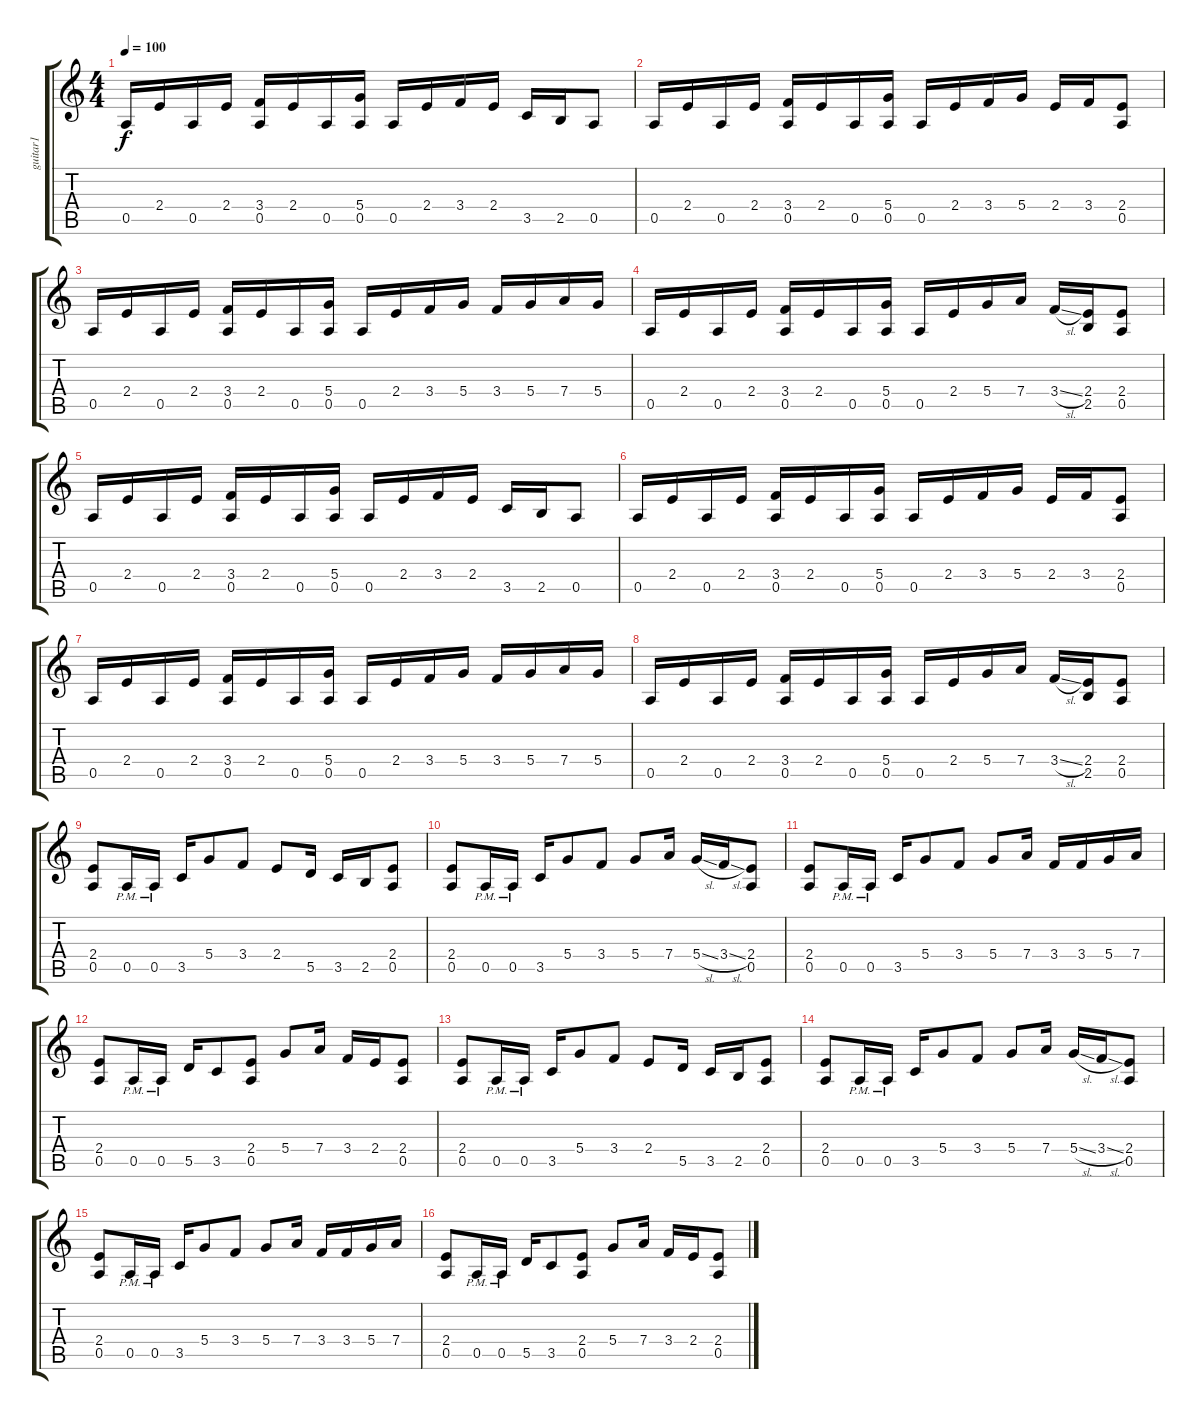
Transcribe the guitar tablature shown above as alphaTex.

\track ("guitar1" "guitar1") {instrument distortionguitar}
\staff {score tabs}
\tuning (E4 B3 G3 D3 A2 E2) {hide}
\ts (4 4)
\tempo 100
\clef g2
\ks c
0.5.16{dy f instrument distortionguitar} 2.4.16 0.5.16 2.4.16 (3.4 0.5).16 2.4.16 0.5.16 (5.4 0.5).16 0.5.16 2.4.16 3.4.16 2.4.16 3.5.16 2.5.16 0.5.8 |
0.5.16 2.4.16 0.5.16 2.4.16 (3.4 0.5).16 2.4.16 0.5.16 (5.4 0.5).16 0.5.16 2.4.16 3.4.16 5.4.16 2.4.16 3.4.16 (2.4 0.5).8 |
0.5.16 2.4.16 0.5.16 2.4.16 (3.4 0.5).16 2.4.16 0.5.16 (5.4 0.5).16 0.5.16 2.4.16 3.4.16 5.4.16 3.4.16 5.4.16 7.4.16 5.4.16 |
0.5.16 2.4.16 0.5.16 2.4.16 (3.4 0.5).16 2.4.16 0.5.16 (5.4 0.5).16 0.5.16 2.4.16 5.4.16 7.4.16 3.4{sl}.16 (2.4 2.5).16 (2.4 0.5).8 |
0.5.16 2.4.16 0.5.16 2.4.16 (3.4 0.5).16 2.4.16 0.5.16 (5.4 0.5).16 0.5.16 2.4.16 3.4.16 2.4.16 3.5.16 2.5.16 0.5.8 |
0.5.16 2.4.16 0.5.16 2.4.16 (3.4 0.5).16 2.4.16 0.5.16 (5.4 0.5).16 0.5.16 2.4.16 3.4.16 5.4.16 2.4.16 3.4.16 (2.4 0.5).8 |
0.5.16 2.4.16 0.5.16 2.4.16 (3.4 0.5).16 2.4.16 0.5.16 (5.4 0.5).16 0.5.16 2.4.16 3.4.16 5.4.16 3.4.16 5.4.16 7.4.16 5.4.16 |
0.5.16 2.4.16 0.5.16 2.4.16 (3.4 0.5).16 2.4.16 0.5.16 (5.4 0.5).16 0.5.16 2.4.16 5.4.16 7.4.16 3.4{sl}.16 (2.4 2.5).16 (2.4 0.5).8 |
(2.4 0.5).8 0.5{pm}.16 0.5{pm}.16 3.5.16 5.4.8 3.4.8 2.4.8 5.5.16 3.5.16 2.5.16 (2.4 0.5).8 |
(2.4 0.5).8 0.5{pm}.16 0.5{pm}.16 3.5.16 5.4.8 3.4.8 5.4.8 7.4.16 5.4{sl}.16 3.4{sl}.16 (2.4 0.5).8 |
(2.4 0.5).8 0.5{pm}.16 0.5{pm}.16 3.5.16 5.4.8 3.4.8 5.4.8 7.4.16 3.4.16 3.4.16 5.4.16 7.4.16 |
(2.4 0.5).8 0.5{pm}.16 0.5{pm}.16 5.5.16 3.5.8 (2.4 0.5).8 5.4.8 7.4.16 3.4.16 2.4.16 (2.4 0.5).8 |
(2.4 0.5).8 0.5{pm}.16 0.5{pm}.16 3.5.16 5.4.8 3.4.8 2.4.8 5.5.16 3.5.16 2.5.16 (2.4 0.5).8 |
(2.4 0.5).8 0.5{pm}.16 0.5{pm}.16 3.5.16 5.4.8 3.4.8 5.4.8 7.4.16 5.4{sl}.16 3.4{sl}.16 (2.4 0.5).8 |
(2.4 0.5).8 0.5{pm}.16 0.5{pm}.16 3.5.16 5.4.8 3.4.8 5.4.8 7.4.16 3.4.16 3.4.16 5.4.16 7.4.16 |
(2.4 0.5).8 0.5{pm}.16 0.5{pm}.16 5.5.16 3.5.8 (2.4 0.5).8 5.4.8 7.4.16 3.4.16 2.4.16 (2.4 0.5).8
